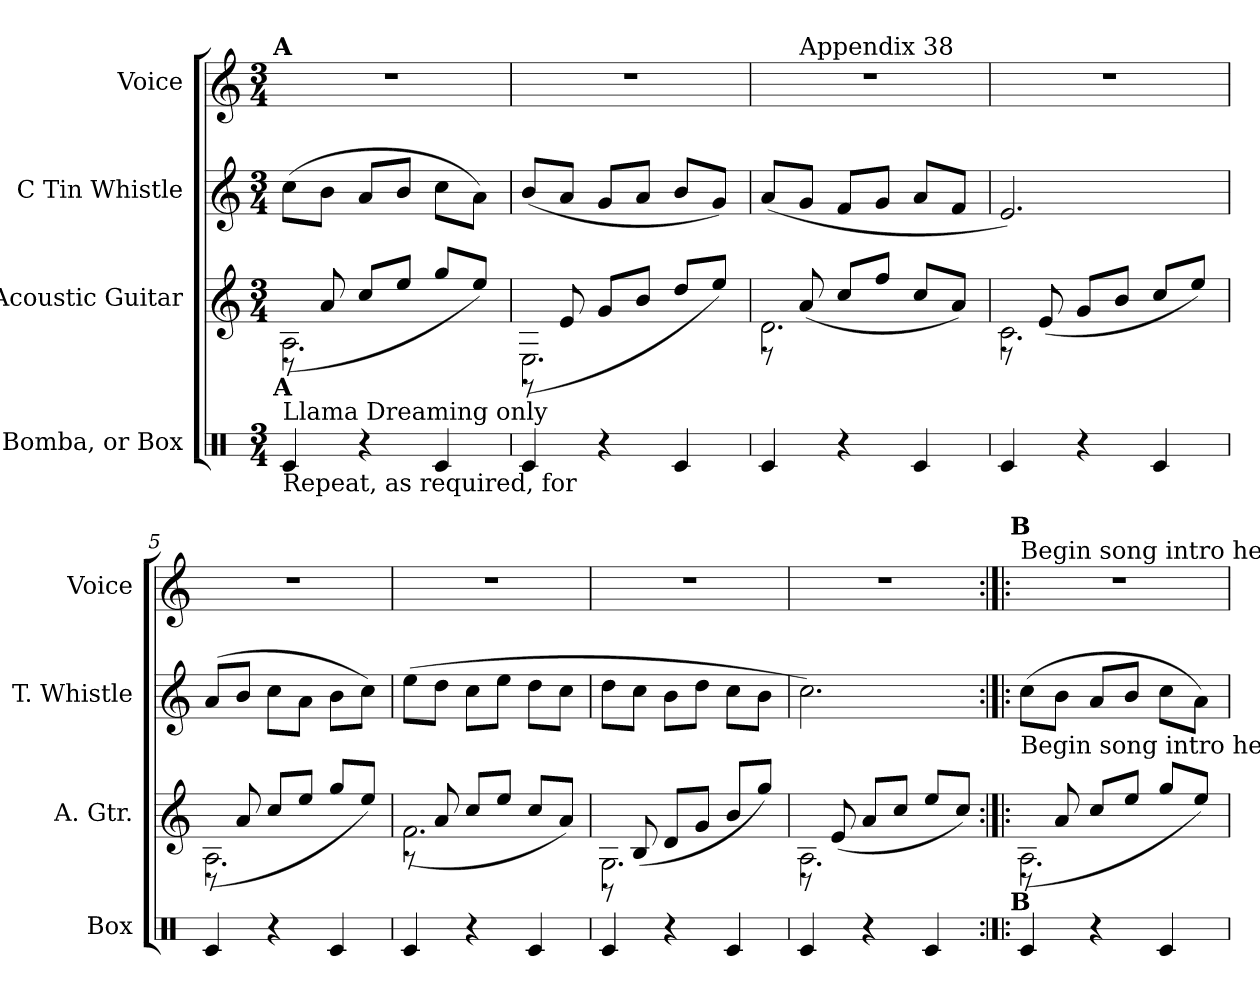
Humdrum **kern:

**kern	**kern	**kern	**kern
*part4	*part3	*part2	*part1
*staff4	*staff3	*staff2	*staff1
*I"Bomba, or Box	*I"Acoustic Guitar	*I"C Tin Whistle	*I"Voice
*I'Box	*I'A. Gtr.	*I'T. Whistle	*I'Voice
!!LO:PB:g=z
*stria3	*	*	*
*clefX	*clefG2	*clefG2	*clefG2
*	*ITrd7c12	*ITrd-7c-12	*
*k[]	*k[]	*k[]	*k[]
*C:	*C:	*C:	*C:
*M3/4	*M3/4	*M3/4	*M3/4
*MM112	*MM112	*MM112	*MM112
=1	=1	=1	=1
*	*^	*	*
!	!	!	!	!LO:TX:a:B:cj:t=A
!LO:TX:b:t=Repeat, as required, for	!	!	!	!
!LO:TX:t=Llama Dreaming only	!	!	!	!
!LO:TX:a:B:cj:t=A	!	!	!	!
!	!	!	!	!LO:N:vis=1
4Rci/	2.AAi\	(8r	(8ccci\L	2.r
.	.	8Ai/	8bbi\J	.
4r	.	8ci/L	8aai/L	.
.	.	8ei/J	8bbi/J	.
4Rci/	.	8gi/L	8ccci\L	.
.	.	8ei/J)	8aai\J)	.
=2	=2	=2	=2	=2
!	!	!	!	!LO:N:vis=1
4Rci/	2.EEi\	(8r	(8bbi/L	2.r
.	.	8Ei/	8aai/J	.
4r	.	8Gi/L	8ggi/L	.
.	.	8Bi/J	8aai/J	.
4Rci/	.	8di/L	8bbi/L	.
.	.	8ei/J)	8ggi/J)	.
=3	=3	=3	=3	=3
!	!	!	!	!LO:N:vis=1
*	*	*	*	*^
4Rci/	2.Di\	8r	(8aai/L	2.r	8ryy
!	!	!	!	!	!LO:TX:a:t=Appendix 38
.	.	(8Ai/	8ggi/J	.	2ryy
4r	.	8ci/L	8ffi/L	.	.
.	.	8fi/J	8ggi/J	.	.
4Rci/	.	8ci/L	8aai/L	.	.
.	.	8Ai/J)	8ffi/J	.	8ryy
=4	=4	=4	=4	=4	=4
!	!	!	!	!LO:N:vis=1	!
*	*	*	*	*v	*v
4Rci/	2.Ci\	8r	2.eei/)	2.r
.	.	(8Ei/	.	.
4r	.	8Gi/L	.	.
.	.	8Bi/J	.	.
4Rci/	.	8ci/L	.	.
.	.	8ei/J)	.	.
=5	=5	=5	=5	=5
!	!	!	!	!LO:N:vis=1
4Rci/	2.AAi\	(8r	(8aai/L	2.r
.	.	8Ai/	8bbi/J	.
4r	.	8ci/L	8ccci\L	.
.	.	8ei/J	8aai\J	.
4Rci/	.	8gi/L	8bbi\L	.
.	.	8ei/J)	8ccci\J)	.
=6	=6	=6	=6	=6
!	!	!	!	!LO:N:vis=1
4Rci/	2.Fi\	(8r	(8eeei\L	2.r
.	.	8Ai/	8dddi\J	.
4r	.	8ci/L	8ccci\L	.
.	.	8ei/J	8eeei\J	.
4Rci/	.	8ci/L	8dddi\L	.
.	.	8Ai/J)	8ccci\J	.
=7	=7	=7	=7	=7
!	!	!	!	!LO:N:vis=1
4Rci/	2.GGi\	8r	8dddi\L	2.r
.	.	(8BBi/	8ccci\J	.
4r	.	8Di/L	8bbi\L	.
.	.	8Gi/J	8dddi\J	.
4Rci/	.	8Bi/L	8ccci\L	.
.	.	8gi/J)	8bbi\J	.
!!LO:LB:g=z
=8	=8	=8	=8	=8
!	!	!	!	!LO:N:vis=1
4Rci/	2.AAi\	8r	2.ccci\)	2.r
.	.	(8Ei/	.	.
4r	.	8Ai/L	.	.
.	.	8ci/J	.	.
4Rci/	.	8ei/L	.	.
.	.	8ci/J)	.	.
=9:|!|:	=9:|!|:	=9:|!|:	=9:|!|:	=9:|!|:
!	!	!	!	!LO:TX:a:t=Begin song intro here
!	!	!	!	!LO:TX:a:B:cj:t=B
!	!LO:TX:a:t=Begin song intro here	!	!	!
!LO:TX:a:B:cj:t=B	!	!	!	!
!	!	!	!	!LO:N:vis=1
4Rci/	2.AAi\	(8r	(8ccci\L	2.r
.	.	8Ai/	8bbi\J	.
4r	.	8ci/L	8aai/L	.
.	.	8ei/J	8bbi/J	.
4Rci/	.	8gi/L	8ccci\L	.
.	.	8ei/J)	8aai\J)	.
*	*v	*v	*	*
=	=	=	=
*-	*-	*-	*-
